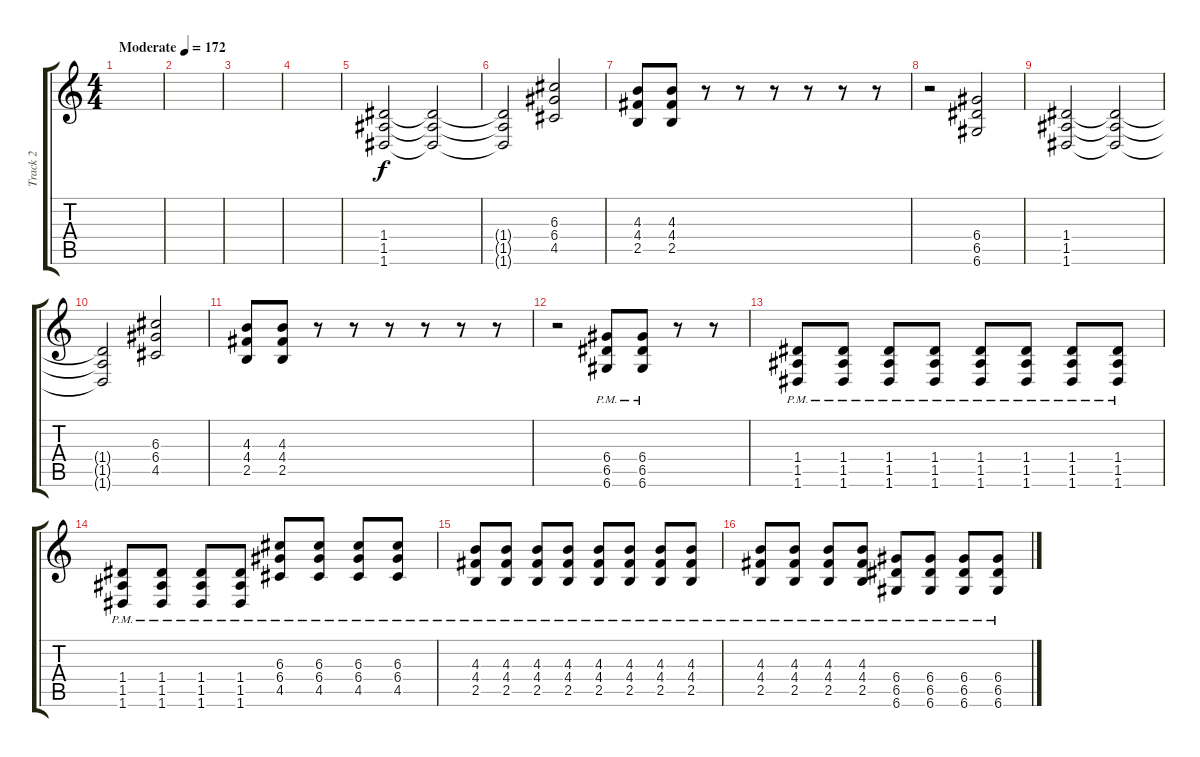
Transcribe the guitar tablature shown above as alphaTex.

\track ("Track 2" "Track 2") {instrument distortionguitar}
\staff {score tabs}
\tuning (E4 B3 G3 D3 A2 D2) {hide}
\ts (4 4)
\tempo (172 "Moderate")
\clef g2
\ks c
|
|
|
|
(1.4 1.5 1.6).2 (1.4{t} 1.5{t} 1.6{t}).2 |
(1.4{t} 1.5{t} 1.6{t}).2 (6.3 6.4 4.5).2 |
(4.3 4.4 2.5).8 (4.3 4.4 2.5).8 r.8 r.8 r.8 r.8 r.8 r.8 |
r.2 (6.4 6.5 6.6).2 |
(1.4 1.5 1.6).2 (1.4{t} 1.5{t} 1.6{t}).2 |
(1.4{t} 1.5{t} 1.6{t}).2 (6.3 6.4 4.5).2 |
(4.3 4.4 2.5).8 (4.3 4.4 2.5).8 r.8 r.8 r.8 r.8 r.8 r.8 |
r.2 (6.4{pm} 6.5{pm} 6.6{pm}).8 (6.4{pm} 6.5{pm} 6.6{pm}).8 r.8 r.8 |
(1.4{pm} 1.5{pm} 1.6{pm}).8 (1.4{pm} 1.5{pm} 1.6{pm}).8 (1.4{pm} 1.5{pm} 1.6{pm}).8 (1.4{pm} 1.5{pm} 1.6{pm}).8 (1.4{pm} 1.5{pm} 1.6{pm}).8 (1.4{pm} 1.5{pm} 1.6{pm}).8 (1.4{pm} 1.5{pm} 1.6{pm}).8 (1.4{pm} 1.5{pm} 1.6{pm}).8 |
(1.4{pm} 1.5{pm} 1.6{pm}).8 (1.4{pm} 1.5{pm} 1.6{pm}).8 (1.4{pm} 1.5{pm} 1.6{pm}).8 (1.4{pm} 1.5{pm} 1.6{pm}).8 (6.3{pm} 6.4{pm} 4.5{pm}).8 (6.3{pm} 6.4{pm} 4.5{pm}).8 (6.3{pm} 6.4{pm} 4.5{pm}).8 (6.3{pm} 6.4{pm} 4.5{pm}).8 |
(4.3{pm} 4.4{pm} 2.5{pm}).8 (4.3{pm} 4.4{pm} 2.5{pm}).8 (4.3{pm} 4.4{pm} 2.5{pm}).8 (4.3{pm} 4.4{pm} 2.5{pm}).8 (4.3{pm} 4.4{pm} 2.5{pm}).8 (4.3{pm} 4.4{pm} 2.5{pm}).8 (4.3{pm} 4.4{pm} 2.5{pm}).8 (4.3{pm} 4.4{pm} 2.5{pm}).8 |
(4.3{pm} 4.4{pm} 2.5{pm}).8 (4.3{pm} 4.4{pm} 2.5{pm}).8 (4.3{pm} 4.4{pm} 2.5{pm}).8 (4.3{pm} 4.4{pm} 2.5{pm}).8 (6.4{pm} 6.5{pm} 6.6{pm}).8 (6.4{pm} 6.5{pm} 6.6{pm}).8 (6.4{pm} 6.5{pm} 6.6{pm}).8 (6.4{pm} 6.5{pm} 6.6{pm}).8
